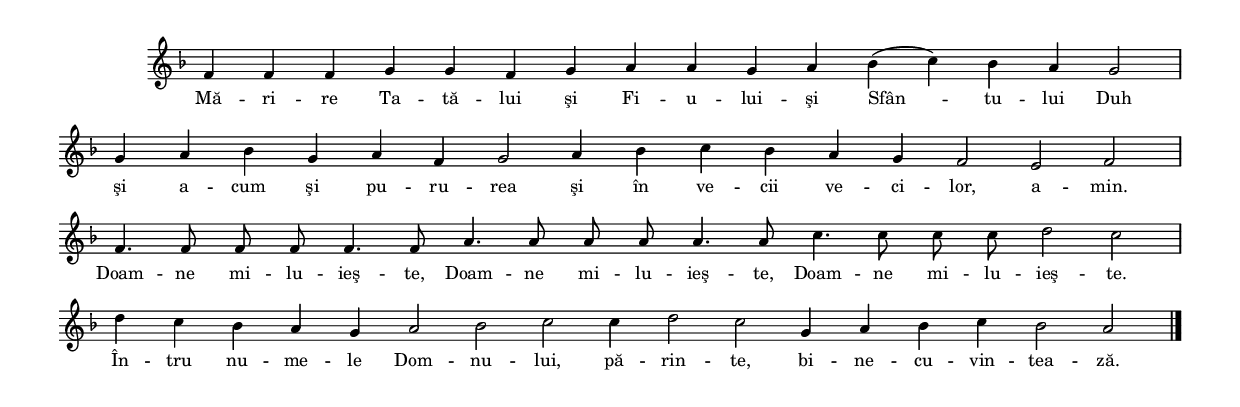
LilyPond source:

\version "2.19.80"
\include "defines.ly"
midiTempo = 
  \midi {
    \tempo 4 = 160
    }


\include "preamble.ly"

global = {
  \globalPreamble
  \key f \major
  \override Staff.TimeSignature.stencil = #ly:text-interface::print
  \override Staff.TimeSignature.text = ""
}

monoWords = \lyricmode {
  Mă -- ri -- re Ta -- tă -- lui şi Fi -- u -- lui -- şi Sfân -- tu -- lui Duh
  şi a -- cum şi pu -- ru -- rea şi în ve -- cii ve -- ci -- lor, a -- min.
  Doam -- ne mi -- lu -- ieş -- te,
  Doam -- ne mi -- lu -- ieş -- te,
  Doam -- ne mi -- lu -- ieş -- te.
  În -- tru nu -- me -- le Dom -- nu -- lui,
  pă -- rin -- te, bi -- ne -- cu -- vin -- tea -- ză.
}

monoMusic = \relative c' {
  \cadenzaOn
  \autoBeamOff

  f4 f4 f4 g4 g4 f4 g4 a4 a4 g4 a4 bes4( c4) bes4 a4 g2 \bar "|"
  g4 a4 bes4 g4 a4 f4 g2 a4 bes4 c4 bes4 a4 g4 f2 e2 f2 \bar "|"
  f4. f8 f8 f8 f4. f8
  a4. a8 a8 a8 a4. a8
  c4. c8 c8 c8 d2 c2 \bar "|"
  d4 c4 bes4 a4 g4 a2 bes2 c2
  c4 d2 c2 g4 a4 bes4 c4 bes2 a2 \bar "|."
}

\version "2.19.80"
myScore = \new Score \with {
  \override SpacingSpanner.shortest-duration-space = #myNoteSpacing
} <<
  \new Staff { \global \monoMusic }
  \addlyrics { \monoWords }
>>

\score {
  \myScore
  \layout { }
  \midi {
    \midiTempo
    \context {
      \Voice
      \remove "Dynamic_performer"
    }
  }
}

